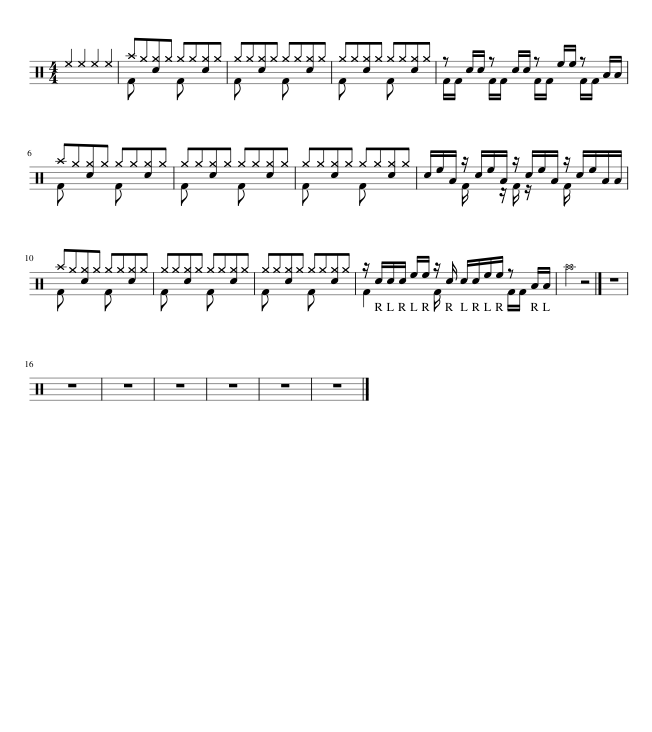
X:1
%%score ( 1 2 )
L:1/8
M:4/4
I:linebreak $
K:C
V:1 perc
K:none
V:2 perc
K:none
V:1
 ^e2 ^e2 ^e2 ^e2 | ^a^g[c^g]^g ^g^g[c^g]^g | ^g^g[c^g]^g ^g^g[c^g]^g | ^g^g[c^g]^g ^g^g[c^g]^g | z c/c/ z c/c/ z e/e/ z A/A/ |$ %5
 ^a^g[c^g]^g ^g^g[c^g]^g | ^g^g[c^g]^g ^g^g[c^g]^g | ^g^g[c^g]^g ^g^g[c^g]^g | c/e/A/ z/ c/e/A/ z/ c/e/A/ z/ c/e/A/A/ |$ ^a^g[c^g]^g ^g^g[c^g]^g | %10
 ^g^g[c^g]^g ^g^g[c^g]^g | ^g^g[c^g]^g ^g^g[c^g]^g | z/ c/c/c/ e/e/ z/ c/ c/c/e/e/ z A/A/ | ^a4 z4 |] z8 |$ %15
 z8 | z8 | z8 | z8 | z8 | %20
 z8 |] %21
V:2
 x8 | F x3 F x3 | F x3 F x3 | F x3 F x3 | F/F/ x F/F/ x F/F/ x F/F/ x |$ %5
 F x3 F x3 | F x3 F x3 | F x3 F x3 | x3/2 F/ x z/ F/ z/ x F/ x2 |$ F x3 F x3 | %10
 F x3 F x3 | F x3 F x3 | F2 x F/ x5/2 F/F/ x | x8 |] x8 |$ %15
 x8 | x8 | x8 | x8 | x8 | %20
 x8 |] %21
